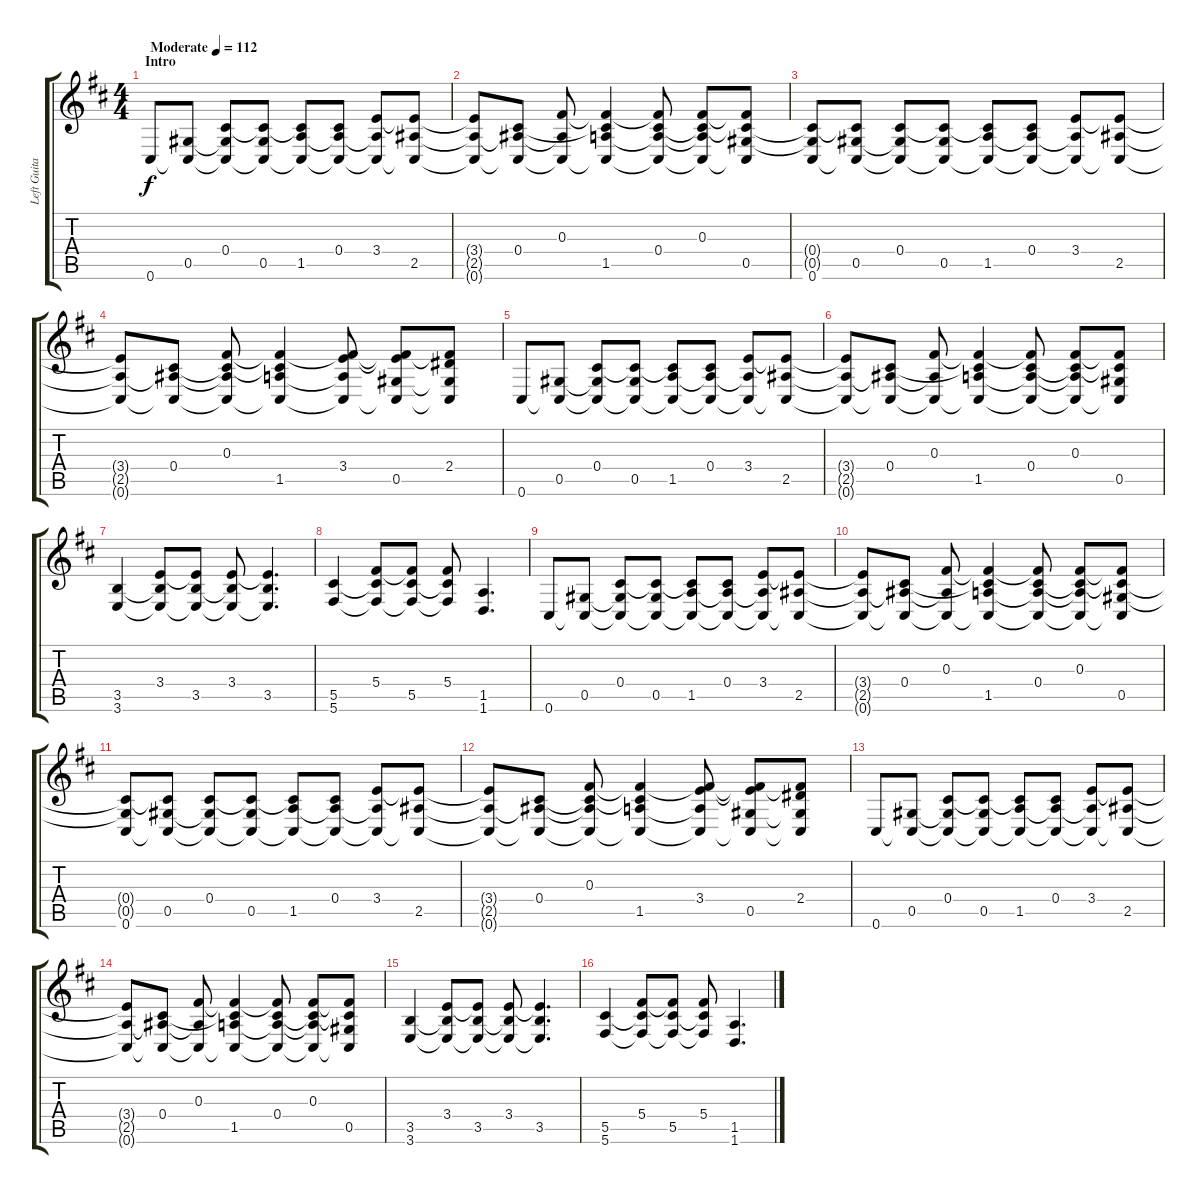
\track ("Left Guitar II" "Left Guita") {instrument overdrivenguitar}
\staff {score tabs}
\tuning (Eb4 Bb3 Gb3 Db3 Ab2 Db2) {hide}
\ts (4 4)
\section ("" "Intro")
\tempo (112 "Moderate")
\clef g2
\ks d
0.6.8{dy f instrument overdrivenguitar} (0.5 0.6{t}).8 (0.4 0.5{t} 0.6{t}).8 (0.4{t} 0.5 0.6{t}).8 (0.4{t} 1.5 0.6{t}).8 (0.4 1.5{t} 0.6{t}).8 (3.4 1.5{t} 0.6{t}).8 (3.4{t} 2.5 0.6{t}).8 |
(3.4{t} 2.5{t} 0.6{t}).8 (0.4 2.5{t} 0.6{t}).8 (0.3 2.5{t} 0.6{t}).8 (0.3{t} 0.4{t} 1.5 0.6{t}).4 (0.3{t} 0.4 1.5{t} 0.6{t}).8 (0.3 0.4{t} 1.5{t} 0.6{t}).8 (0.3{t} 0.4{t} 0.5 0.6{t}).8 |
(0.4{t} 0.5{t} 0.6).8 (0.4{t} 0.5 0.6{t}).8 (0.4 0.5{t} 0.6{t}).8 (0.4{t} 0.5 0.6{t}).8 (0.4{t} 1.5 0.6{t}).8 (0.4 1.5{t} 0.6{t}).8 (3.4 1.5{t} 0.6{t}).8 (3.4{t} 2.5 0.6{t}).8 |
(3.4{t} 2.5{t} 0.6{t}).8 (0.4 2.5{t} 0.6{t}).8 (0.3 0.4{t} 2.5{t} 0.6{t}).8 (0.3{t} 0.4{t} 1.5 0.6{t}).4 (0.3{t} 3.4 1.5{t} 0.6{t}).8 (0.3{t} 3.4{t} 0.5 0.6{t}).8 (0.3{t} 2.4 0.5{t} 0.6{t}).8 |
0.6.8 (0.5 0.6{t}).8 (0.4 0.5{t} 0.6{t}).8 (0.4{t} 0.5 0.6{t}).8 (0.4{t} 1.5 0.6{t}).8 (0.4 1.5{t} 0.6{t}).8 (3.4 1.5{t} 0.6{t}).8 (3.4{t} 2.5 0.6{t}).8 |
(3.4{t} 2.5{t} 0.6{t}).8 (0.4 2.5{t} 0.6{t}).8 (0.3 2.5{t} 0.6{t}).8 (0.3{t} 0.4{t} 1.5 0.6{t}).4 (0.3{t} 0.4 1.5{t} 0.6{t}).8 (0.3 0.4{t} 1.5{t} 0.6{t}).8 (0.3{t} 0.4{t} 0.5 0.6{t}).8 |
(3.5 3.6).4 (3.4 3.5{t} 3.6{t}).8 (3.4{t} 3.5 3.6{t}).8 (3.4 3.5{t} 3.6{t}).8 (3.4{t} 3.5 3.6{t}).4{d} |
(5.5 5.6).4 (5.4 5.5{t} 5.6{t}).8 (5.4{t} 5.5 5.6{t}).8 (5.4 5.5{t} 5.6{t}).8 (1.5 1.6).4{d} |
0.6.8 (0.5 0.6{t}).8 (0.4 0.5{t} 0.6{t}).8 (0.4{t} 0.5 0.6{t}).8 (0.4{t} 1.5 0.6{t}).8 (0.4 1.5{t} 0.6{t}).8 (3.4 1.5{t} 0.6{t}).8 (3.4{t} 2.5 0.6{t}).8 |
(3.4{t} 2.5{t} 0.6{t}).8 (0.4 2.5{t} 0.6{t}).8 (0.3 2.5{t} 0.6{t}).8 (0.3{t} 0.4{t} 1.5 0.6{t}).4 (0.3{t} 0.4 1.5{t} 0.6{t}).8 (0.3 0.4{t} 1.5{t} 0.6{t}).8 (0.3{t} 0.4{t} 0.5 0.6{t}).8 |
(0.4{t} 0.5{t} 0.6).8 (0.4{t} 0.5 0.6{t}).8 (0.4 0.5{t} 0.6{t}).8 (0.4{t} 0.5 0.6{t}).8 (0.4{t} 1.5 0.6{t}).8 (0.4 1.5{t} 0.6{t}).8 (3.4 1.5{t} 0.6{t}).8 (3.4{t} 2.5 0.6{t}).8 |
(3.4{t} 2.5{t} 0.6{t}).8 (0.4 2.5{t} 0.6{t}).8 (0.3 0.4{t} 2.5{t} 0.6{t}).8 (0.3{t} 0.4{t} 1.5 0.6{t}).4 (0.3{t} 3.4 1.5{t} 0.6{t}).8 (0.3{t} 3.4{t} 0.5 0.6{t}).8 (0.3{t} 2.4 0.5{t} 0.6{t}).8 |
0.6.8 (0.5 0.6{t}).8 (0.4 0.5{t} 0.6{t}).8 (0.4{t} 0.5 0.6{t}).8 (0.4{t} 1.5 0.6{t}).8 (0.4 1.5{t} 0.6{t}).8 (3.4 1.5{t} 0.6{t}).8 (3.4{t} 2.5 0.6{t}).8 |
(3.4{t} 2.5{t} 0.6{t}).8 (0.4 2.5{t} 0.6{t}).8 (0.3 2.5{t} 0.6{t}).8 (0.3{t} 0.4{t} 1.5 0.6{t}).4 (0.3{t} 0.4 1.5{t} 0.6{t}).8 (0.3 0.4{t} 1.5{t} 0.6{t}).8 (0.3{t} 0.4{t} 0.5 0.6{t}).8 |
(3.5 3.6).4 (3.4 3.5{t} 3.6{t}).8 (3.4{t} 3.5 3.6{t}).8 (3.4 3.5{t} 3.6{t}).8 (3.4{t} 3.5 3.6{t}).4{d} |
(5.5 5.6).4 (5.4 5.5{t} 5.6{t}).8 (5.4{t} 5.5 5.6{t}).8 (5.4 5.5{t} 5.6{t}).8 (1.5 1.6).4{d}
